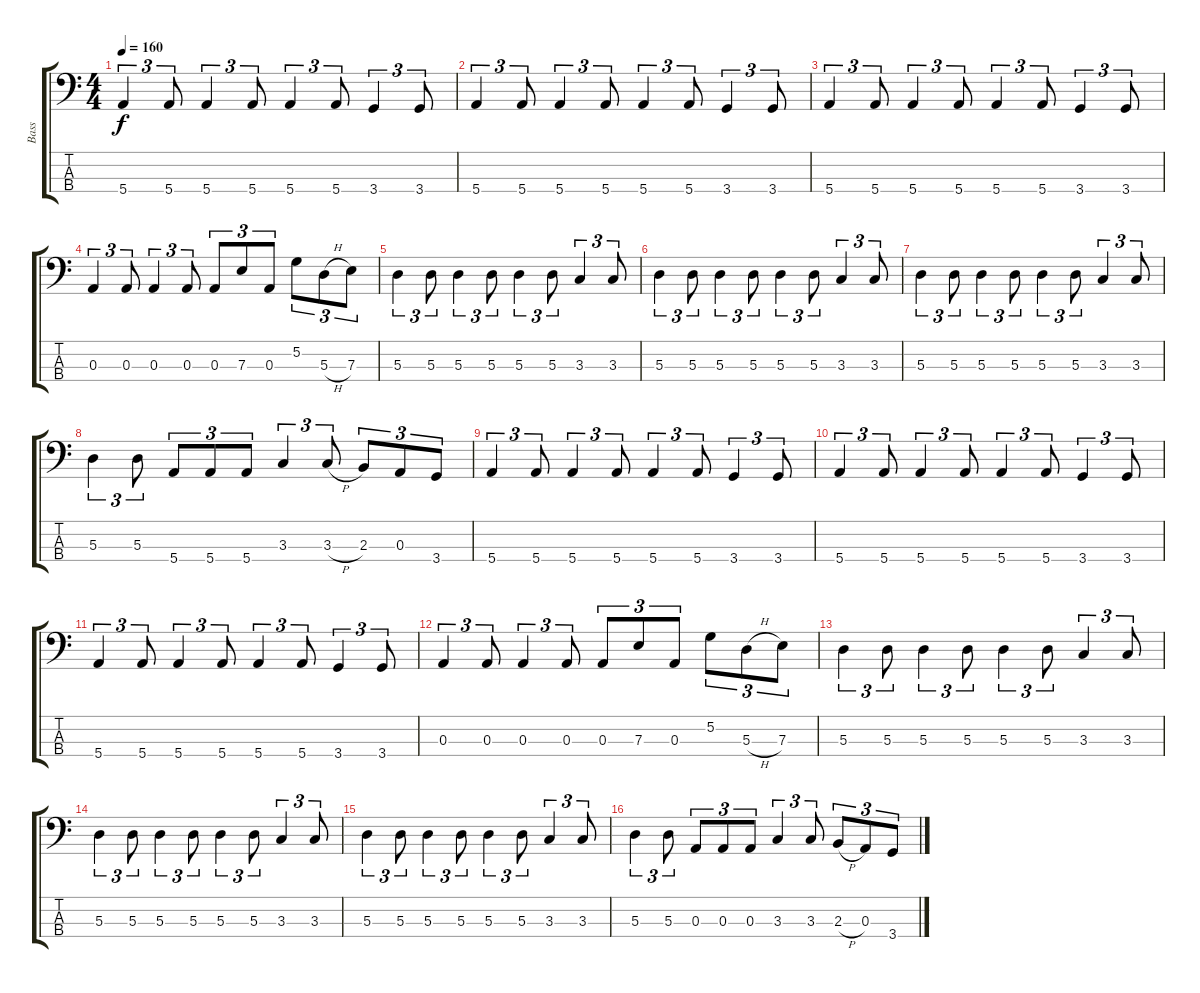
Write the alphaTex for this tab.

\track ("Bass" "Bass") {instrument electricbassfinger}
\staff {score tabs}
\tuning (G2 D2 A1 E1) {hide}
\ts (4 4)
\tempo 160
\clef f4
\ks c
5.4.4{tu (3 2) dy f} 5.4.8{tu (3 2)} 5.4.4{tu (3 2)} 5.4.8{tu (3 2)} 5.4.4{tu (3 2)} 5.4.8{tu (3 2)} 3.4.4{tu (3 2)} 3.4.8{tu (3 2)} |
5.4.4{tu (3 2)} 5.4.8{tu (3 2)} 5.4.4{tu (3 2)} 5.4.8{tu (3 2)} 5.4.4{tu (3 2)} 5.4.8{tu (3 2)} 3.4.4{tu (3 2)} 3.4.8{tu (3 2)} |
5.4.4{tu (3 2)} 5.4.8{tu (3 2)} 5.4.4{tu (3 2)} 5.4.8{tu (3 2)} 5.4.4{tu (3 2)} 5.4.8{tu (3 2)} 3.4.4{tu (3 2)} 3.4.8{tu (3 2)} |
0.3.4{tu (3 2)} 0.3.8{tu (3 2)} 0.3.4{tu (3 2)} 0.3.8{tu (3 2)} 0.3.8{tu (3 2)} 7.3.8{tu (3 2)} 0.3.8{tu (3 2)} 5.2.8{tu (3 2)} 5.3{h}.8{tu (3 2)} 7.3.8{tu (3 2)} |
5.3.4{tu (3 2)} 5.3.8{tu (3 2)} 5.3.4{tu (3 2)} 5.3.8{tu (3 2)} 5.3.4{tu (3 2)} 5.3.8{tu (3 2)} 3.3.4{tu (3 2)} 3.3.8{tu (3 2)} |
5.3.4{tu (3 2)} 5.3.8{tu (3 2)} 5.3.4{tu (3 2)} 5.3.8{tu (3 2)} 5.3.4{tu (3 2)} 5.3.8{tu (3 2)} 3.3.4{tu (3 2)} 3.3.8{tu (3 2)} |
5.3.4{tu (3 2)} 5.3.8{tu (3 2)} 5.3.4{tu (3 2)} 5.3.8{tu (3 2)} 5.3.4{tu (3 2)} 5.3.8{tu (3 2)} 3.3.4{tu (3 2)} 3.3.8{tu (3 2)} |
5.3.4{tu (3 2)} 5.3.8{tu (3 2)} 5.4.8{tu (3 2)} 5.4.8{tu (3 2)} 5.4.8{tu (3 2)} 3.3.4{tu (3 2)} 3.3{h}.8{tu (3 2)} 2.3.8{tu (3 2)} 0.3.8{tu (3 2)} 3.4.8{tu (3 2)} |
5.4.4{tu (3 2)} 5.4.8{tu (3 2)} 5.4.4{tu (3 2)} 5.4.8{tu (3 2)} 5.4.4{tu (3 2)} 5.4.8{tu (3 2)} 3.4.4{tu (3 2)} 3.4.8{tu (3 2)} |
5.4.4{tu (3 2)} 5.4.8{tu (3 2)} 5.4.4{tu (3 2)} 5.4.8{tu (3 2)} 5.4.4{tu (3 2)} 5.4.8{tu (3 2)} 3.4.4{tu (3 2)} 3.4.8{tu (3 2)} |
5.4.4{tu (3 2)} 5.4.8{tu (3 2)} 5.4.4{tu (3 2)} 5.4.8{tu (3 2)} 5.4.4{tu (3 2)} 5.4.8{tu (3 2)} 3.4.4{tu (3 2)} 3.4.8{tu (3 2)} |
0.3.4{tu (3 2)} 0.3.8{tu (3 2)} 0.3.4{tu (3 2)} 0.3.8{tu (3 2)} 0.3.8{tu (3 2)} 7.3.8{tu (3 2)} 0.3.8{tu (3 2)} 5.2.8{tu (3 2)} 5.3{h}.8{tu (3 2)} 7.3.8{tu (3 2)} |
5.3.4{tu (3 2)} 5.3.8{tu (3 2)} 5.3.4{tu (3 2)} 5.3.8{tu (3 2)} 5.3.4{tu (3 2)} 5.3.8{tu (3 2)} 3.3.4{tu (3 2)} 3.3.8{tu (3 2)} |
5.3.4{tu (3 2)} 5.3.8{tu (3 2)} 5.3.4{tu (3 2)} 5.3.8{tu (3 2)} 5.3.4{tu (3 2)} 5.3.8{tu (3 2)} 3.3.4{tu (3 2)} 3.3.8{tu (3 2)} |
5.3.4{tu (3 2)} 5.3.8{tu (3 2)} 5.3.4{tu (3 2)} 5.3.8{tu (3 2)} 5.3.4{tu (3 2)} 5.3.8{tu (3 2)} 3.3.4{tu (3 2)} 3.3.8{tu (3 2)} |
5.3.4{tu (3 2)} 5.3.8{tu (3 2)} 0.3.8{tu (3 2)} 0.3.8{tu (3 2)} 0.3.8{tu (3 2)} 3.3.4{tu (3 2)} 3.3.8{tu (3 2)} 2.3{h}.8{tu (3 2)} 0.3.8{tu (3 2)} 3.4.8{tu (3 2)}
